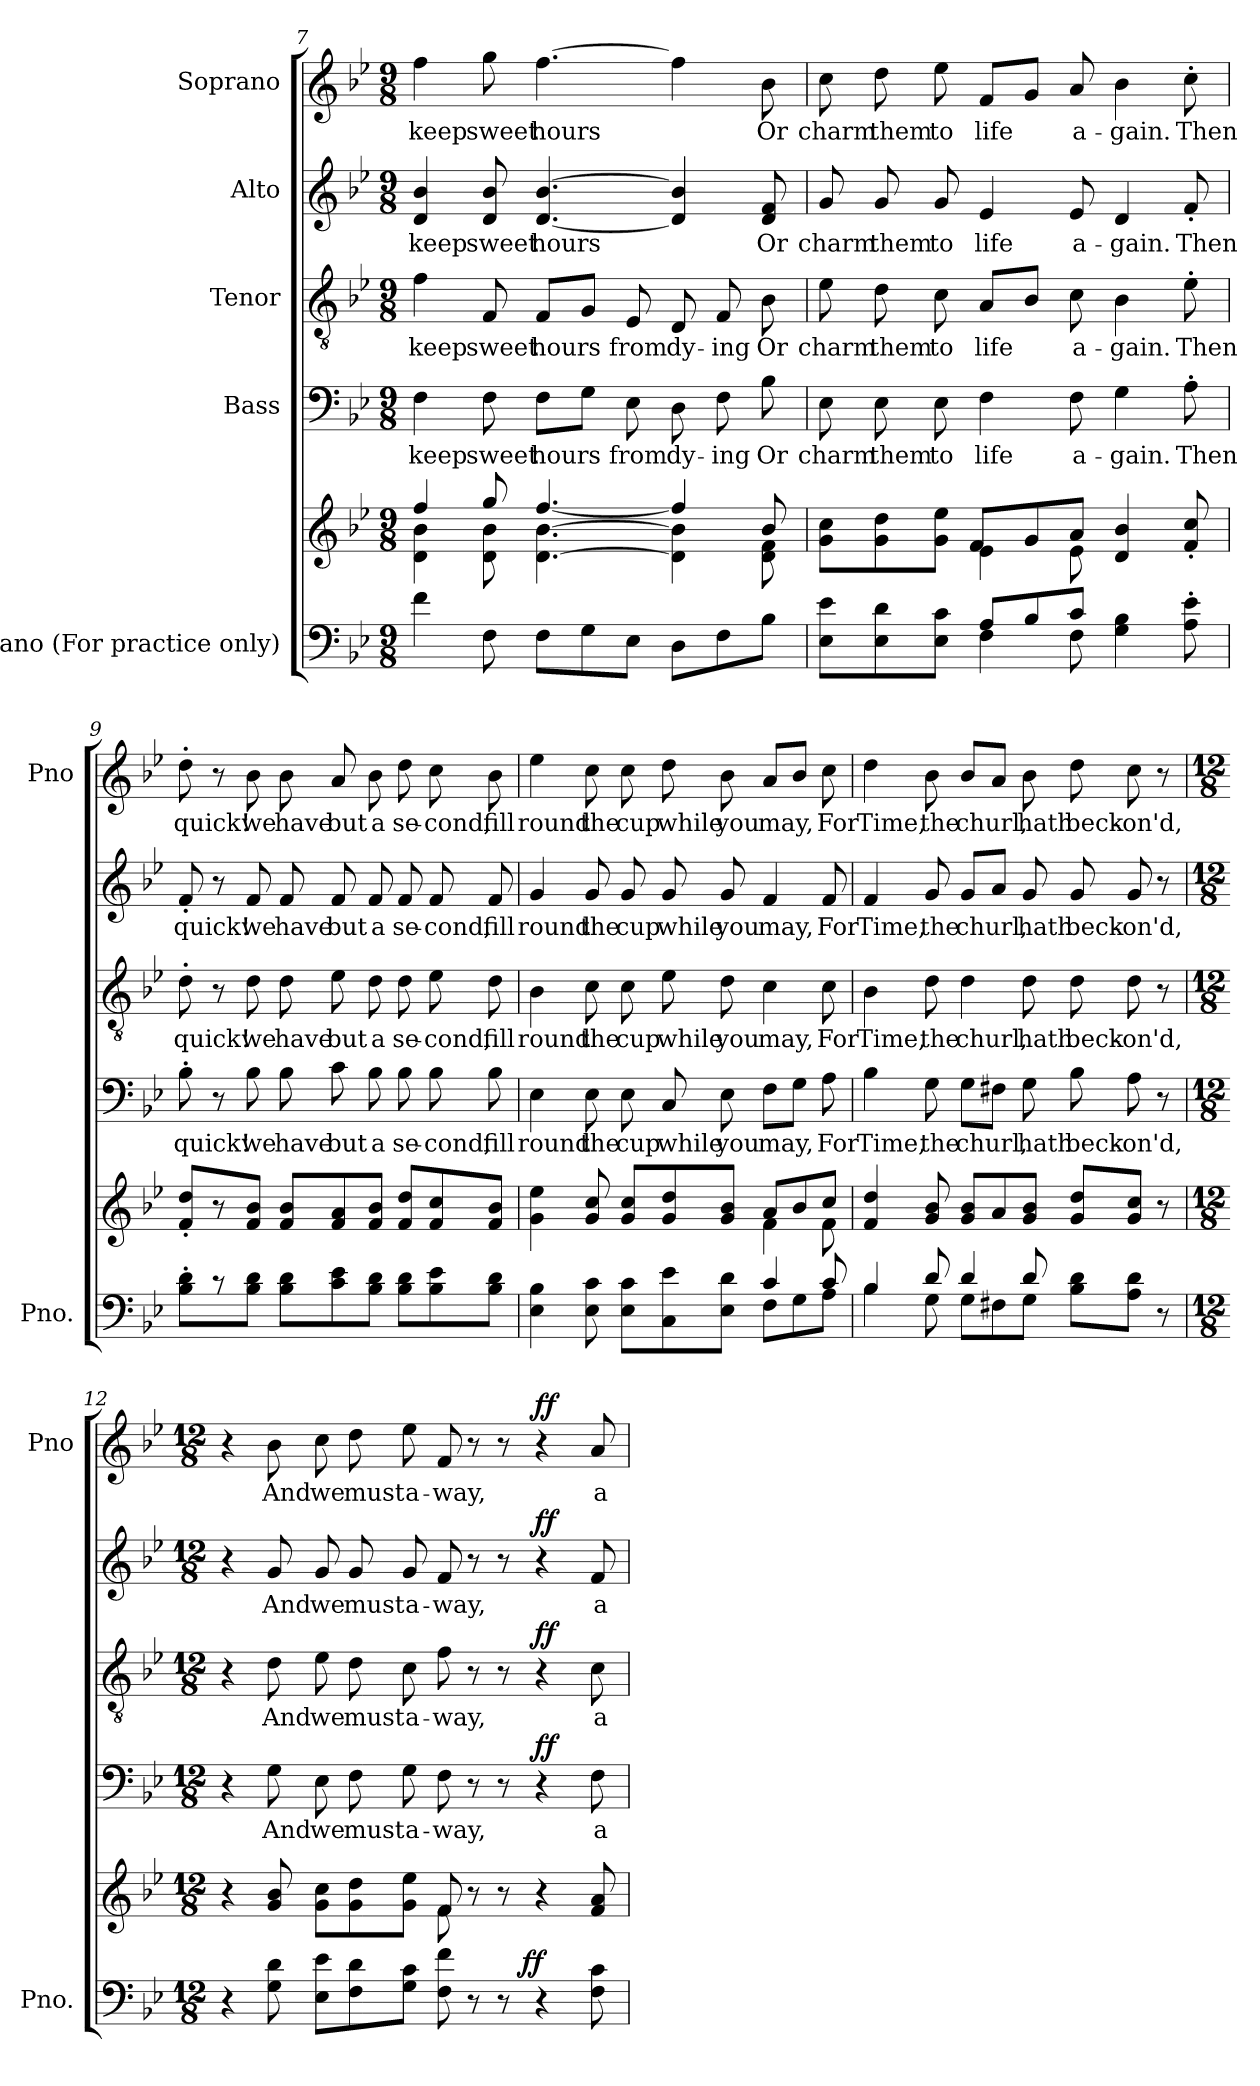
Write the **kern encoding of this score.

**kern	**kern	**dynam	**kern	**text	**dynam	**kern	**text	**dynam	**kern	**text	**dynam	**kern	**text	**dynam
*part5	*part5	*part5	*part4	*part4	*part4	*part3	*part3	*part3	*part2	*part2	*part2	*part1	*part1	*part1
*staff6	*staff5	*staff5/6	*staff4	*staff4	*staff4	*staff3	*staff3	*staff3	*staff2	*staff2	*staff2	*staff1	*staff1	*staff1
*I"Piano (For practice  only)	*	*	*I"Bass	*	*	*I"Tenor	*	*	*I"Alto	*	*	*I"Soprano	*	*
*I'Pno.	*	*	*	*	*	*	*	*	*	*	*	*I'Pno	*	*
!!LO:PB:g=z
*clefF4	*clefG2	*	*clefF4	*	*	*clefGv2	*	*	*clefG2	*	*	*clefG2	*	*
*k[b-e-]	*k[b-e-]	*	*k[b-e-]	*	*	*k[b-e-]	*	*	*k[b-e-]	*	*	*k[b-e-]	*	*
*B-:	*B-:	*	*B-:	*	*	*B-:	*	*	*B-:	*	*	*B-:	*	*
*M9/8	*M9/8	*	*M9/8	*	*	*M9/8	*	*	*M9/8	*	*	*M9/8	*	*
=7	=7	=7	=7	=7	=7	=7	=7	=7	=7	=7	=7	=7	=7	=7
*	*^	*	*	*	*	*	*	*	*	*	*	*	*	*
4f\	4d\ 4b-\	4ff/	.	4F\	keep	.	4f\	keep	.	4d/ 4b-/	keep	.	4ff\	keep	.
8F\	8d\ 8b-\	8gg/	.	8F\	sweet	.	8F/	sweet	.	8d/ 8b-/	sweet	.	8gg\	sweet	.
8F\L	[4.d\ [4.b-\	[4.ff/	.	8F\L	hours	.	8F/L	hours	.	[4.d/ [4.b-/	hours	.	[4.ff\	hours	.
8G\	.	.	.	8G\J	.	.	8G/J	.	.	.	.	.	.	.	.
8E-\J	.	.	.	8E-\	from	.	8E-/	from	.	.	.	.	.	.	.
8D\L	4d\] 4b-\]	4ff/]	.	8D\	dy-	.	8D/	dy-	.	4d/] 4b-/]	.	.	4ff\]	.	.
8F\	.	.	.	8F\	-ing	.	8F/	-ing	.	.	.	.	.	.	.
8B-\J	8d\ 8f\	8b-/	.	8B-\	Or	.	8B-\	Or	.	8d/ 8f/	Or	.	8b-\	Or	.
=8	=8	=8	=8	=8	=8	=8	=8	=8	=8	=8	=8	=8	=8	=8	=8
*^	*	*	*	*	*	*	*	*	*	*	*	*	*	*	*
8E-\ 8e-\L	4.ryy	8g\ 8cc\L	4.ryy	.	8E-\	charm	.	8e-\	charm	.	8g/	charm	.	8cc\	charm	.
8E-\ 8d\	.	8g\ 8dd\	.	.	8E-\	them	.	8d\	them	.	8g/	them	.	8dd\	them	.
8E-\ 8c\J	.	8g\ 8ee-\J	.	.	8E-\	to	.	8c\	to	.	8g/	to	.	8ee-\	to	.
4F\	8A/L	4e-\	8f/L	.	4F\	life	.	8A/L	life	.	4e-/	life	.	8f/L	life	.
.	8B-/	.	8g/	.	.	.	.	8B-/J	.	.	.	.	.	8g/J	.	.
8F\	8c/J	8e-\	8a/J	.	8F\	a-	.	8c\	a-	.	8e-/	a-	.	8a/	a-	.
4G\ 4B-\	4.ryy	4d/ 4b-/	4.ryy	.	4G\	-gain.	.	4B-\	-gain.	.	4d/	-gain.	.	4b-\	-gain.	.
8A\'> 8e-\'>	.	8f/'> 8cc/'>	.	.	8A'>\	Then	.	8e-'>\	Then	.	8f'>/	Then	.	8cc'>\	Then	.
*v	*v	*	*	*	*	*	*	*	*	*	*	*	*	*	*	*
*	*v	*v	*	*	*	*	*	*	*	*	*	*	*	*	*
=9	=9	=9	=9	=9	=9	=9	=9	=9	=9	=9	=9	=9	=9	=9
8B-\'> 8d\'>L	8f/'> 8dd/'>L	.	8B-'>\	quick!	.	8d'>\	quick!	.	8f'>/	quick!	.	8dd'>\	quick!	.
8r	8r	.	8r	.	.	8r	.	.	8r	.	.	8r	.	.
8B-\ 8d\J	8f/ 8b-/J	.	8B-\	we	.	8d\	we	.	8f/	we	.	8b-\	we	.
8B-\ 8d\L	8f/ 8b-/L	.	8B-\	have	.	8d\	have	.	8f/	have	.	8b-\	have	.
8c\ 8e-\	8f/ 8a/	.	8c\	but	.	8e-\	but	.	8f/	but	.	8a/	but	.
8B-\ 8d\J	8f/ 8b-/J	.	8B-\	a	.	8d\	a	.	8f/	a	.	8b-\	a	.
8B-\ 8d\L	8f/ 8dd/L	.	8B-\	se-	.	8d\	se-	.	8f/	se-	.	8dd\	se-	.
8B-\ 8e-\	8f/ 8cc/	.	8B-\	-cond,	.	8e-\	-cond,	.	8f/	-cond,	.	8cc\	-cond,	.
8B-\ 8d\J	8f/ 8b-/J	.	8B-\	fill	.	8d\	fill	.	8f/	fill	.	8b-\	fill	.
!!LO:LB:g=z
=10	=10	=10	=10	=10	=10	=10	=10	=10	=10	=10	=10	=10	=10	=10
*^	*^	*	*	*	*	*	*	*	*	*	*	*	*	*
4E-\ 4B-\	2.ryy	4g\ 4ee-\	2.ryy	.	4E-\	round	.	4B-\	round	.	4g/	round	.	4ee-\	round	.
8E-\ 8c\	.	8g/ 8cc/	.	.	8E-\	the	.	8c\	the	.	8g/	the	.	8cc\	the	.
8E-\ 8c\L	.	8g/ 8cc/L	.	.	8E-\	cup	.	8c\	cup	.	8g/	cup	.	8cc\	cup	.
8C\ 8e-\	.	8g/ 8dd/	.	.	8C/	while	.	8e-\	while	.	8g/	while	.	8dd\	while	.
8E-\ 8d\J	.	8g/ 8b-/J	.	.	8E-\	you	.	8d\	you	.	8g/	you	.	8b-\	you	.
8F\L	4c/	4f\	8a/L	.	8F\L	may,	.	4c\	may,	.	4f/	may,	.	8a/L	may,	.
8G\	.	.	8b-/	.	8G\J	.	.	.	.	.	.	.	.	8b-/J	.	.
8A\J	8c/	8f\	8cc/J	.	8A\	For	.	8c\	For	.	8f/	For	.	8cc\	For	.
*	*	*v	*v	*	*	*	*	*	*	*	*	*	*	*	*	*
=11	=11	=11	=11	=11	=11	=11	=11	=11	=11	=11	=11	=11	=11	=11	=11
4B-\	4B-/	4f/ 4dd/	.	4B-\	Time,	.	4B-\	Time,	.	4f/	Time,	.	4dd\	Time,	.
8G\	8d/	8g/ 8b-/	.	8G\	the	.	8d\	the	.	8g/	the	.	8b-\	the	.
8G\L	4d/	8g/ 8b-/L	.	8G\L	churl,	.	4d\	churl,	.	8g/L	churl,	.	8b-/L	churl,	.
8F#X\	.	8a/	.	8F#X\J	.	.	.	.	.	8a/J	.	.	8a/J	.	.
8G\J	8d/	8g/ 8b-/J	.	8G\	hath	.	8d\	hath	.	8g/	hath	.	8b-\	hath	.
8B-\ 8d\L	4.ryy	8g/ 8dd/L	.	8B-\	beck-	.	8d\	beck-	.	8g/	beck-	.	8dd\	beck-	.
8A\ 8d\J	.	8g/ 8cc/J	.	8A\	-on'd,	.	8d\	-on'd,	.	8g/	-on'd,	.	8cc\	-on'd,	.
8r	.	8r	.	8r	.	.	8r	.	.	8r	.	.	8r	.	.
=12	=12	=12	=12	=12	=12	=12	=12	=12	=12	=12	=12	=12	=12	=12	=12
*M12/8	*	*M12/8	*	*M12/8	*	*	*M12/8	*	*	*M12/8	*	*	*M12/8	*	*
*	*	*^	*	*	*	*	*	*	*	*	*	*	*	*	*
4r	1ryy	4r	2.ryy	.	4r	.	.	4r	.	.	4r	.	.	4r	.	.
8G\ 8d\	.	8g/ 8b-/	.	.	8G\	And	.	8d\	And	.	8g/	And	.	8b-\	And	.
8E-\ 8e-\L	.	8g\ 8cc\L	.	.	8E-\	we	.	8e-\	we	.	8g/	we	.	8cc\	we	.
8F\ 8d\	.	8g\ 8dd\	.	.	8F\	must	.	8d\	must	.	8g/	must	.	8dd\	must	.
8G\ 8c\J	.	8g\ 8ee-\J	.	.	8G\	a-	.	8c\	a-	.	8g/	a-	.	8ee-\	a-	.
8F\ 8f\	.	8f\	8f/	.	8F\	-way,	.	8f\	-way,	.	8f/	-way,	.	8f/	-way,	.
8r	.	8r	2ryy	.	8r	.	.	8r	.	.	8r	.	.	8r	.	.
8r	16.ryy	8r	.	.	8r	.	.	8r	.	.	8r	.	.	8r	.	.
!	!	!	!	!LO:DY:a=2	!	!	!	!	!	!	!	!	!	!	!	!
.	4ryy	.	.	ff	.	.	.	.	.	.	.	.	.	.	.	.
!	!	!	!	!	!	!	!LO:DY:a	!	!	!LO:DY:a	!	!	!LO:DY:a	!	!	!LO:DY:a
4r	.	4r	.	.	4r	.	ff	4r	.	ff	4r	.	ff	4r	.	ff
.	8ryy	.	.	.	.	.	.	.	.	.	.	.	.	.	.	.
8F\ 8c\	.	8f/ 8a/	8ryy	.	8F\	a-	.	8c\	a-	.	8f/	a-	.	8a/	a-	.
.	32ryy	.	.	.	.	.	.	.	.	.	.	.	.	.	.	.
*v	*v	*	*	*	*	*	*	*	*	*	*	*	*	*	*	*
*	*v	*v	*	*	*	*	*	*	*	*	*	*	*	*	*
=	=	=	=	=	=	=	=	=	=	=	=	=	=	=
*-	*-	*-	*-	*-	*-	*-	*-	*-	*-	*-	*-	*-	*-	*-
